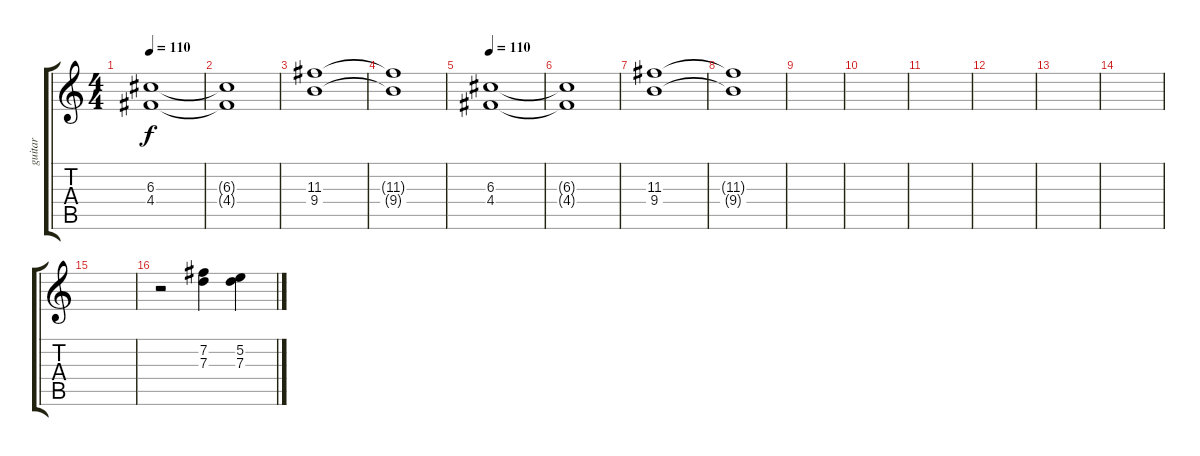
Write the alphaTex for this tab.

\track ("guitar" "guitar") {instrument electricguitarclean}
\staff {score tabs}
\tuning (E4 B3 G3 D3 A2 E2) {hide}
\ts (4 4)
\tempo 110
\clef g2
\ks c
(6.3 4.4).1{dy f} |
(6.3{t} 4.4{t}).1 |
(11.3 9.4).1 |
(11.3{t} 9.4{t}).1 |
\tempo 110
(6.3 4.4).1 |
(6.3{t} 4.4{t}).1 |
(11.3 9.4).1 |
(11.3{t} 9.4{t}).1 |
|
|
|
|
|
|
|
r.2 (7.2 7.3).4 (5.2 7.3).4
